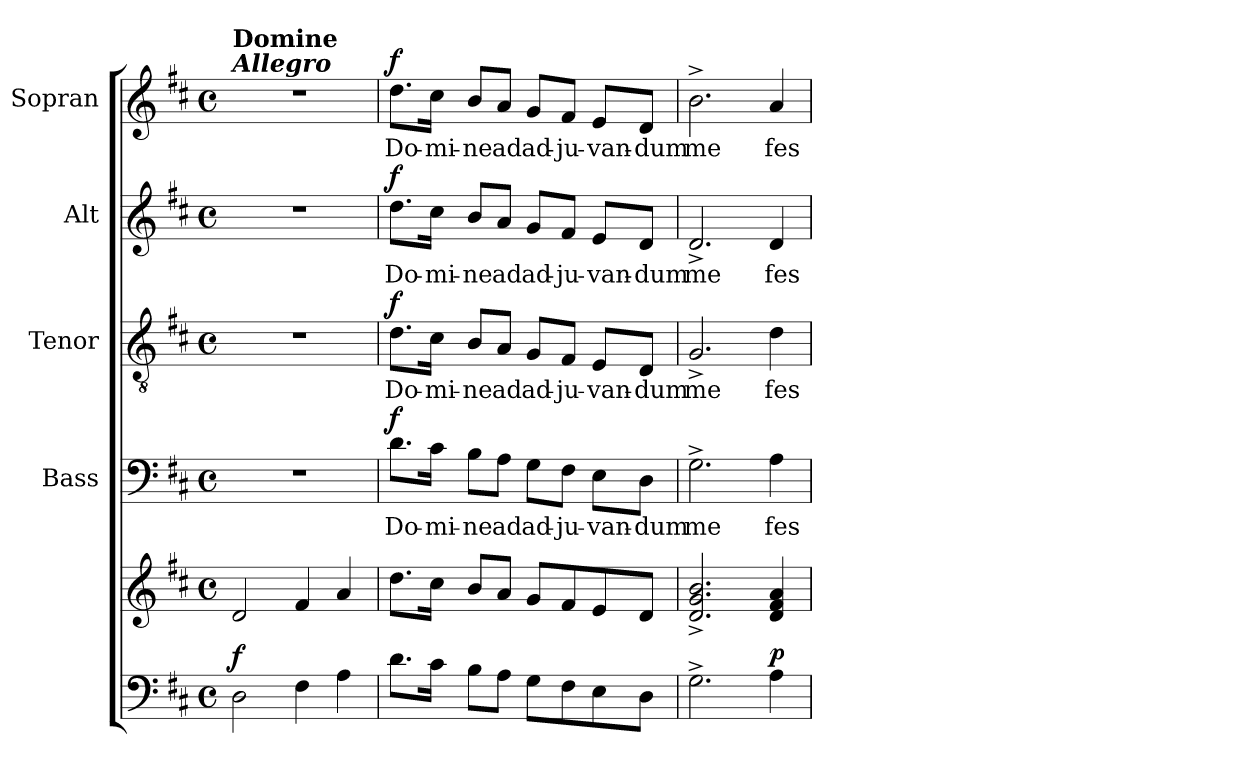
**kern	**kern	**dynam	**kern	**text	**dynam	**kern	**text	**dynam	**kern	**text	**dynam	**kern	**text	**dynam
*part5	*part5	*part5	*part4	*part4	*part4	*part3	*part3	*part3	*part2	*part2	*part2	*part1	*part1	*part1
*staff6	*staff5	*staff5/6	*staff4	*staff4	*staff4	*staff3	*staff3	*staff3	*staff2	*staff2	*staff2	*staff1	*staff1	*staff1
*	*	*	*I"Bass	*	*	*I"Tenor	*	*	*I"Alt	*	*	*I"Sopran	*	*
*	*	*	*I'B.	*	*	*I'T.	*	*	*I'A.	*	*	*I'S.	*	*
*clefF4	*clefG2	*	*clefF4	*	*	*clefGv2	*	*	*clefG2	*	*	*clefG2	*	*
*k[f#c#]	*k[f#c#]	*	*k[f#c#]	*	*	*k[f#c#]	*	*	*k[f#c#]	*	*	*k[f#c#]	*	*
*D:	*D:	*	*D:	*	*	*D:	*	*	*D:	*	*	*D:	*	*
*M4/4	*M4/4	*	*M4/4	*	*	*M4/4	*	*	*M4/4	*	*	*M4/4	*	*
*met(c)	*met(c)	*	*met(c)	*	*	*met(c)	*	*	*met(c)	*	*	*met(c)	*	*
=1	=1	=1	=1	=1	=1	=1	=1	=1	=1	=1	=1	=1	=1	=1
!	!	!	!	!	!	!	!	!	!	!	!	!LO:TX:a:Bi:t=Allegro	!	!
!	!	!	!	!	!	!	!	!	!	!	!	!LO:TX:a:B:t=Domine	!	!
!	!	!LO:DY:a=2	!	!	!	!	!	!	!	!	!	!	!	!
2D\	2d/	f	1r	.	.	1r	.	.	1r	.	.	1r	.	.
4F#\	4f#/	.	.	.	.	.	.	.	.	.	.	.	.	.
4A\	4a/	.	.	.	.	.	.	.	.	.	.	.	.	.
=2	=2	=2	=2	=2	=2	=2	=2	=2	=2	=2	=2	=2	=2	=2
!	!	!	!	!LO:LY:b	!LO:DY:a	!	!LO:LY:b	!LO:DY:a	!	!LO:LY:b	!LO:DY:a	!	!LO:LY:b	!LO:DY:a
8.d\L	8.dd\L	.	8.d\L	Do-	f	8.d\L	Do-	f	8.dd\L	Do-	f	8.dd\L	Do-	f
!	!	!	!	!LO:LY:b	!	!	!LO:LY:b	!	!	!LO:LY:b	!	!	!LO:LY:b	!
16c#\Jk	16cc#\Jk	.	16c#\Jk	-mi-	.	16c#\Jk	-mi-	.	16cc#\Jk	-mi-	.	16cc#\Jk	-mi-	.
!	!	!	!	!LO:LY:b	!	!	!LO:LY:b	!	!	!LO:LY:b	!	!	!LO:LY:b	!
8B\L	8b/L	.	8B\L	-ne	.	8B/L	-ne	.	8b/L	-ne	.	8b/L	-ne	.
!	!	!	!	!LO:LY:b	!	!	!LO:LY:b	!	!	!LO:LY:b	!	!	!LO:LY:b	!
8A\J	8a/J	.	8A\J	ad	.	8A/J	ad	.	8a/J	ad	.	8a/J	ad	.
!	!	!	!	!LO:LY:b	!	!	!LO:LY:b	!	!	!LO:LY:b	!	!	!LO:LY:b	!
8G\L	8g/L	.	8G\L	ad-	.	8G/L	ad-	.	8g/L	ad-	.	8g/L	ad-	.
!	!	!	!	!LO:LY:b	!	!	!LO:LY:b	!	!	!LO:LY:b	!	!	!LO:LY:b	!
8F#\	8f#/	.	8F#\J	-ju-	.	8F#/J	-ju-	.	8f#/J	-ju-	.	8f#/J	-ju-	.
!	!	!	!	!LO:LY:b	!	!	!LO:LY:b	!	!	!LO:LY:b	!	!	!LO:LY:b	!
8E\	8e/	.	8E\L	-van-	.	8E/L	-van-	.	8e/L	-van-	.	8e/L	-van-	.
!	!	!	!	!LO:LY:b	!	!	!LO:LY:b	!	!	!LO:LY:b	!	!	!LO:LY:b	!
8D\J	8d/J	.	8D\J	-dum	.	8D/J	-dum	.	8d/J	-dum	.	8d/J	-dum	.
=3	=3	=3	=3	=3	=3	=3	=3	=3	=3	=3	=3	=3	=3	=3
!	!	!	!	!LO:LY:b	!	!	!LO:LY:b	!	!	!LO:LY:b	!	!	!LO:LY:b	!
2.G^>\	2.d/^< 2.g/^< 2.b/^<	.	2.G^>\	me	.	2.G^</	me	.	2.d^>/	me	.	2.b^>\	me	.
!	!	!LO:DY:a=2	!	!LO:LY:b	!	!	!LO:LY:b	!	!	!LO:LY:b	!	!	!LO:LY:b	!
4A\	4d/ 4f#/ 4a/	p	4A\	fes-	.	4d\	fes-	.	4d/	fes-	.	4a/	fes-	.
=	=	=	=	=	=	=	=	=	=	=	=	=	=	=
*-	*-	*-	*-	*-	*-	*-	*-	*-	*-	*-	*-	*-	*-	*-
